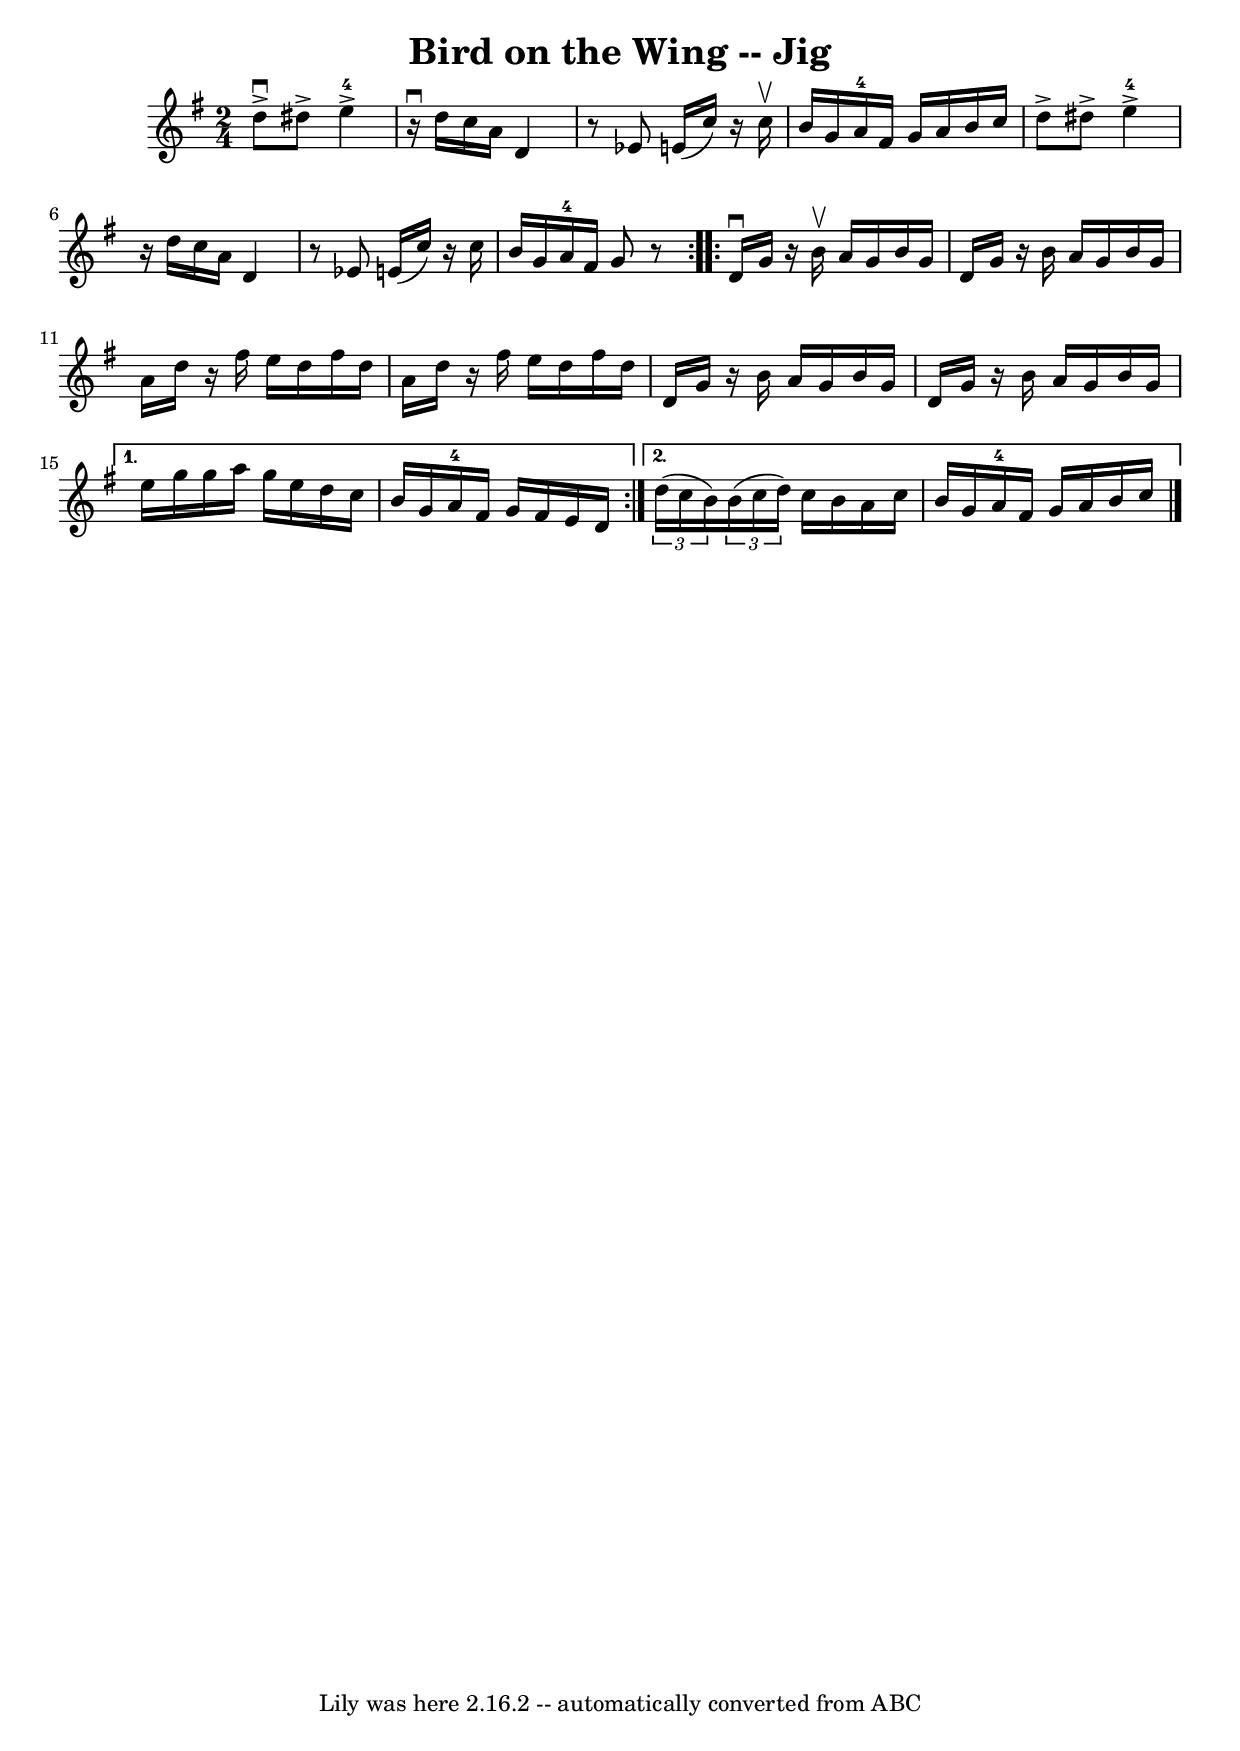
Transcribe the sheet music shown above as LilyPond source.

\version "2.16.2"
\include "Mammoth.ily"
\header {
  %% book = "Ryan's Mammoth Collection"
  crossRefNumber = "1"
  footnotes = "\\\\117 661"
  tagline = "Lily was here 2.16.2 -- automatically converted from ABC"
  title = "Bird on the Wing -- Jig"

}
voicedefault =  {



  \repeat volta 2 {

    \time 2/4 
    \key g \major
    d''8^\downbow^\accent dis''8^\accent e''4 
    -4^\accent   |
    r16^\downbow d''16 c''16 a'16 d'4    
    |
    r8 ees'8 e'!16 (c''16)   r16 c''16^\upbow   |
    
    b'16 g'16 a'16-4 fis'16 g'16 a'16 b'16 c''16    |
    
    d''8^\accent dis''8^\accent e''4-4^\accent   |
    r16 
    d''16 c''16 a'16 d'4    |
    r8 ees'8 e'!16 (c''16)   
    r16 c''16    |
    b'16 g'16 a'16-4 fis'16 g'8    r8   
  }   
  
  \repeat volta 2 {
    d'16^\downbow g'16    r16 b'16^\upbow a'16 g'16  
    b'16 g'16    |
    d'16 g'16    r16 b'16 a'16 g'16 b'16   
    g'16    |
    a'16 d''16    r16 fis''16 e''16 d''16 fis''16   
    d''16    |
    a'16 d''16    r16 fis''16 e''16 d''16 fis''16  
    d''16    |
    d'16 g'16    r16 b'16 a'16 g'16 b'16    
    g'16    |
    d'16 g'16    r16 b'16 a'16 g'16 b'16 g'16    

  } \alternative{{ e''16 g''16 g''16 a''16 g''16 e''16 d''16  
		   c''16    |
		   b'16 g'16 a'16-4 fis'16 g'16 fis'16    
		   e'16 d'16    
		 } {   \times 2/3 { d''16 (c''16 b'16) 
				  }   
		       \times 2/3 { b'16 (c''16 d''16) 
				  } c''16 b'16 a'16 c''16   
		       |
		       b'16 g'16 a'16-4 fis'16 g'16 a'16 b'16    
		       c''16      \bar "|."   
		     }
	       }

}

\score{
  <<

    \context Staff="default"
    {
      \voicedefault 
      
    }

  >>
  \layout {
    
  }
  \midi {
  }

}
